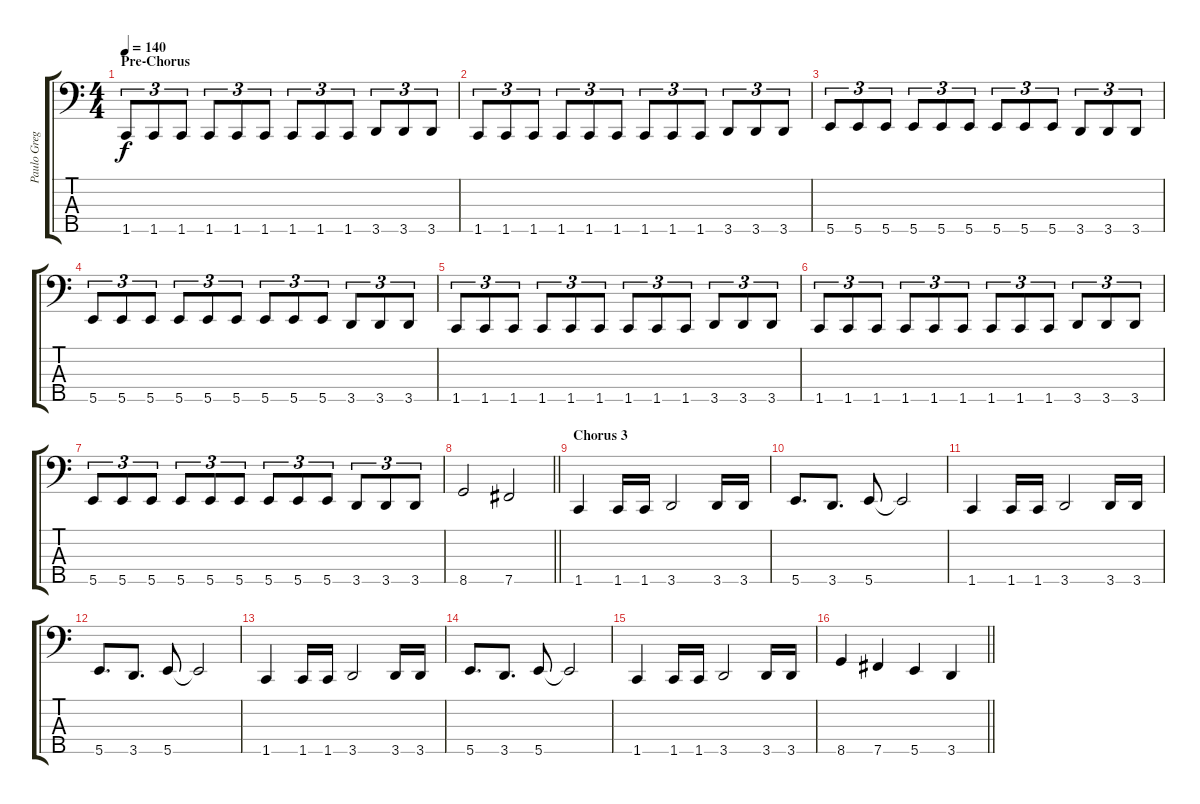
\track ("Paulo Gregoletto" "Paulo Greg") {instrument electricbassfinger}
\staff {score tabs}
\tuning (G2 D2 A1 E1 B0) {hide}
\ts (4 4)
\section ("" "Pre-Chorus")
\tempo 140
\clef f4
\ks c
1.5.8{tu (3 2) dy f} 1.5.8{tu (3 2)} 1.5.8{tu (3 2)} 1.5.8{tu (3 2)} 1.5.8{tu (3 2)} 1.5.8{tu (3 2)} 1.5.8{tu (3 2)} 1.5.8{tu (3 2)} 1.5.8{tu (3 2)} 3.5.8{tu (3 2)} 3.5.8{tu (3 2)} 3.5.8{tu (3 2)} |
1.5.8{tu (3 2)} 1.5.8{tu (3 2)} 1.5.8{tu (3 2)} 1.5.8{tu (3 2)} 1.5.8{tu (3 2)} 1.5.8{tu (3 2)} 1.5.8{tu (3 2)} 1.5.8{tu (3 2)} 1.5.8{tu (3 2)} 3.5.8{tu (3 2)} 3.5.8{tu (3 2)} 3.5.8{tu (3 2)} |
5.5.8{tu (3 2)} 5.5.8{tu (3 2)} 5.5.8{tu (3 2)} 5.5.8{tu (3 2)} 5.5.8{tu (3 2)} 5.5.8{tu (3 2)} 5.5.8{tu (3 2)} 5.5.8{tu (3 2)} 5.5.8{tu (3 2)} 3.5.8{tu (3 2)} 3.5.8{tu (3 2)} 3.5.8{tu (3 2)} |
5.5.8{tu (3 2)} 5.5.8{tu (3 2)} 5.5.8{tu (3 2)} 5.5.8{tu (3 2)} 5.5.8{tu (3 2)} 5.5.8{tu (3 2)} 5.5.8{tu (3 2)} 5.5.8{tu (3 2)} 5.5.8{tu (3 2)} 3.5.8{tu (3 2)} 3.5.8{tu (3 2)} 3.5.8{tu (3 2)} |
1.5.8{tu (3 2)} 1.5.8{tu (3 2)} 1.5.8{tu (3 2)} 1.5.8{tu (3 2)} 1.5.8{tu (3 2)} 1.5.8{tu (3 2)} 1.5.8{tu (3 2)} 1.5.8{tu (3 2)} 1.5.8{tu (3 2)} 3.5.8{tu (3 2)} 3.5.8{tu (3 2)} 3.5.8{tu (3 2)} |
1.5.8{tu (3 2)} 1.5.8{tu (3 2)} 1.5.8{tu (3 2)} 1.5.8{tu (3 2)} 1.5.8{tu (3 2)} 1.5.8{tu (3 2)} 1.5.8{tu (3 2)} 1.5.8{tu (3 2)} 1.5.8{tu (3 2)} 3.5.8{tu (3 2)} 3.5.8{tu (3 2)} 3.5.8{tu (3 2)} |
5.5.8{tu (3 2)} 5.5.8{tu (3 2)} 5.5.8{tu (3 2)} 5.5.8{tu (3 2)} 5.5.8{tu (3 2)} 5.5.8{tu (3 2)} 5.5.8{tu (3 2)} 5.5.8{tu (3 2)} 5.5.8{tu (3 2)} 3.5.8{tu (3 2)} 3.5.8{tu (3 2)} 3.5.8{tu (3 2)} |
\barLineRight lightlight
8.5.2 7.5.2 |
\section ("" "Chorus 3")
1.5.4 1.5.16 1.5.16 3.5.2 3.5.16 3.5.16 |
5.5.8{d} 3.5.8{d} 5.5.8 5.5{t}.2 |
1.5.4 1.5.16 1.5.16 3.5.2 3.5.16 3.5.16 |
5.5.8{d} 3.5.8{d} 5.5.8 5.5{t}.2 |
1.5.4 1.5.16 1.5.16 3.5.2 3.5.16 3.5.16 |
5.5.8{d} 3.5.8{d} 5.5.8 5.5{t}.2 |
1.5.4 1.5.16 1.5.16 3.5.2 3.5.16 3.5.16 |
\barLineRight lightlight
8.5.4 7.5.4 5.5.4 3.5.4
